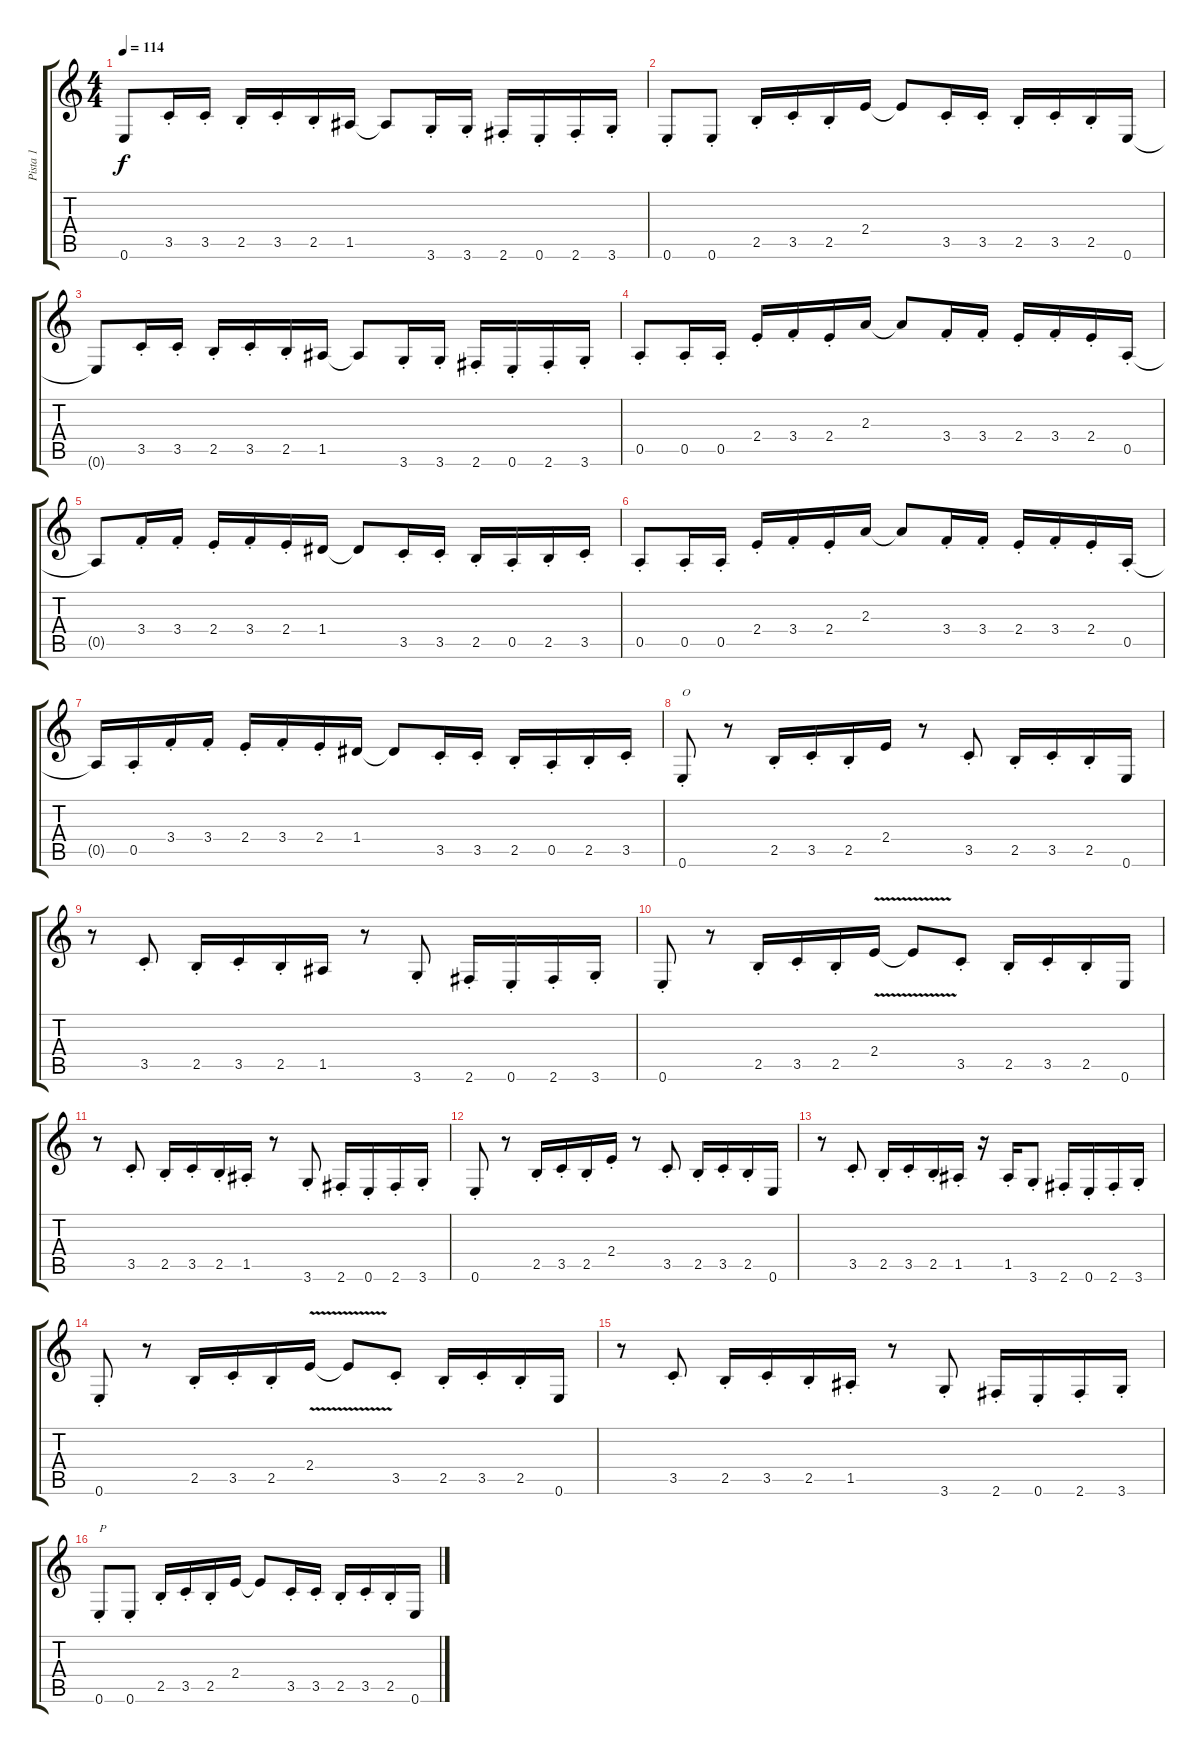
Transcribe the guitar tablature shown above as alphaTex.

\track ("Pista 1" "Pista 1") {instrument overdrivenguitar}
\staff {score tabs}
\tuning (E4 B3 G3 D3 A2 E2) {hide}
\ts (4 4)
\tempo 114
\clef g2
\ks c
0.6{t}.8{dy f} 3.5{st}.16 3.5{st}.16 2.5{st}.16 3.5{st}.16 2.5{st}.16 1.5.16 1.5{t}.8 3.6{st}.16 3.6{st}.16 2.6{st}.16 0.6{st}.16 2.6{st}.16 3.6{st}.16 |
0.6{st}.8 0.6{st}.8 2.5{st}.16 3.5{st}.16 2.5{st}.16 2.4.16 2.4{t}.8 3.5{st}.16 3.5{st}.16 2.5{st}.16 3.5{st}.16 2.5{st}.16 0.6.16 |
0.6{t}.8 3.5{st}.16 3.5{st}.16 2.5{st}.16 3.5{st}.16 2.5{st}.16 1.5.16 1.5{t}.8 3.6{st}.16 3.6{st}.16 2.6{st}.16 0.6{st}.16 2.6{st}.16 3.6{st}.16 |
0.5{st}.8 0.5{st}.16 0.5{st}.16 2.4{st}.16 3.4{st}.16 2.4{st}.16 2.3.16 2.3{t}.8 3.4{st}.16 3.4{st}.16 2.4{st}.16 3.4{st}.16 2.4{st}.16 0.5{st}.16 |
0.5{t}.8 3.4{st}.16 3.4{st}.16 2.4{st}.16 3.4{st}.16 2.4{st}.16 1.4.16 1.4{t}.8 3.5{st}.16 3.5{st}.16 2.5{st}.16 0.5{st}.16 2.5{st}.16 3.5{st}.16 |
0.5{st}.8 0.5{st}.16 0.5{st}.16 2.4{st}.16 3.4{st}.16 2.4{st}.16 2.3.16 2.3{t}.8 3.4{st}.16 3.4{st}.16 2.4{st}.16 3.4{st}.16 2.4{st}.16 0.5{st}.16 |
0.5{t}.16 0.5{st}.16 3.4{st}.16 3.4{st}.16 2.4{st}.16 3.4{st}.16 2.4{st}.16 1.4.16 1.4{t}.8 3.5{st}.16 3.5{st}.16 2.5{st}.16 0.5{st}.16 2.5{st}.16 3.5{st}.16 |
0.6{st}.8{txt "O"} r.8 2.5{st}.16 3.5{st}.16 2.5{st}.16 2.4.16 r.8 3.5{st}.8 2.5{st}.16 3.5{st}.16 2.5{st}.16 0.6.16 |
r.8 3.5{st}.8 2.5{st}.16 3.5{st}.16 2.5{st}.16 1.5.16 r.8 3.6{st}.8 2.6{st}.16 0.6{st}.16 2.6{st}.16 3.6{st}.16 |
0.6{st}.8 r.8 2.5{st}.16 3.5{st}.16 2.5{st}.16 2.4{v}.16 2.4{t}.8 3.5{st}.8 2.5{st}.16 3.5{st}.16 2.5{st}.16 0.6.16 |
r.8 3.5{st}.8 2.5{st}.16 3.5{st}.16 2.5{st}.16 1.5{st}.16 r.8 3.6{st}.8 2.6{st}.16 0.6{st}.16 2.6{st}.16 3.6{st}.16 |
0.6{st}.8 r.8 2.5{st}.16 3.5{st}.16 2.5{st}.16 2.4{st}.16 r.8 3.5{st}.8 2.5{st}.16 3.5{st}.16 2.5{st}.16 0.6.16 |
r.8 3.5{st}.8 2.5{st}.16 3.5{st}.16 2.5{st}.16 1.5{st}.16 r.16 1.5{st}.16 3.6{st}.8 2.6{st}.16 0.6{st}.16 2.6{st}.16 3.6{st}.16 |
0.6{st}.8 r.8 2.5{st}.16 3.5{st}.16 2.5{st}.16 2.4{v}.16 2.4{t}.8 3.5{st}.8 2.5{st}.16 3.5{st}.16 2.5{st}.16 0.6.16 |
r.8 3.5{st}.8 2.5{st}.16 3.5{st}.16 2.5{st}.16 1.5{st}.16 r.8 3.6{st}.8 2.6{st}.16 0.6{st}.16 2.6{st}.16 3.6{st}.16 |
0.6{st}.8{txt "P"} 0.6{st}.8 2.5{st}.16 3.5{st}.16 2.5{st}.16 2.4.16 2.4{t}.8 3.5{st}.16 3.5{st}.16 2.5{st}.16 3.5{st}.16 2.5{st}.16 0.6.16
